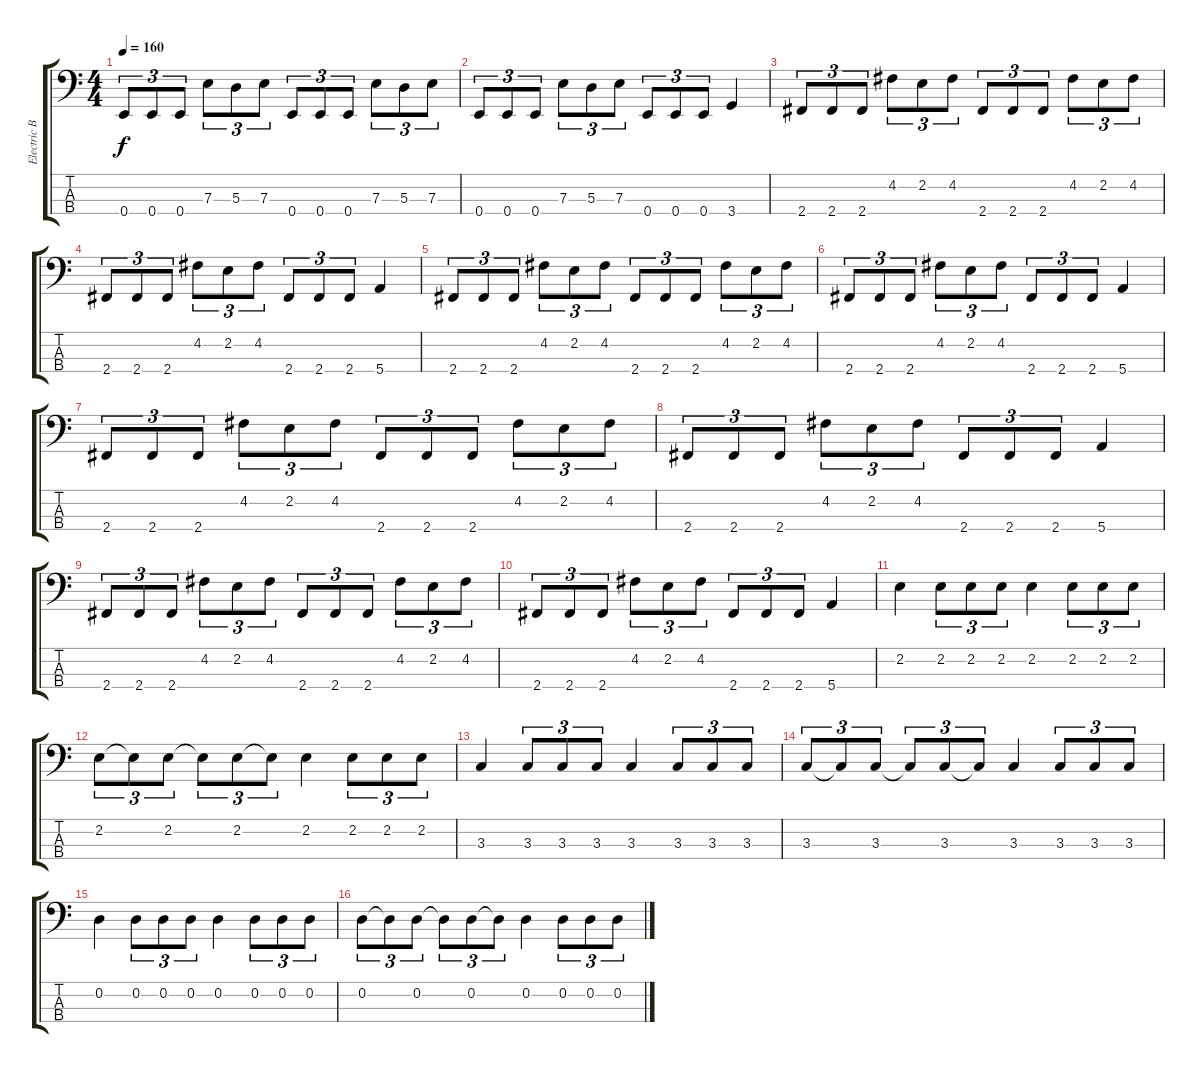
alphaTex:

\track ("Electric Bass (Harris)" "Electric B") {instrument electricbassfinger}
\staff {score tabs}
\tuning (G2 D2 A1 E1) {hide}
\ts (4 4)
\tempo 160
\clef f4
\ks c
0.4.8{tu (3 2) dy f} 0.4.8{tu (3 2)} 0.4.8{tu (3 2)} 7.3.8{tu (3 2)} 5.3.8{tu (3 2)} 7.3.8{tu (3 2)} 0.4.8{tu (3 2)} 0.4.8{tu (3 2)} 0.4.8{tu (3 2)} 7.3.8{tu (3 2)} 5.3.8{tu (3 2)} 7.3.8{tu (3 2)} |
0.4.8{tu (3 2)} 0.4.8{tu (3 2)} 0.4.8{tu (3 2)} 7.3.8{tu (3 2)} 5.3.8{tu (3 2)} 7.3.8{tu (3 2)} 0.4.8{tu (3 2)} 0.4.8{tu (3 2)} 0.4.8{tu (3 2)} 3.4.4 |
2.4.8{tu (3 2)} 2.4.8{tu (3 2)} 2.4.8{tu (3 2)} 4.2.8{tu (3 2)} 2.2.8{tu (3 2)} 4.2.8{tu (3 2)} 2.4.8{tu (3 2)} 2.4.8{tu (3 2)} 2.4.8{tu (3 2)} 4.2.8{tu (3 2)} 2.2.8{tu (3 2)} 4.2.8{tu (3 2)} |
2.4.8{tu (3 2)} 2.4.8{tu (3 2)} 2.4.8{tu (3 2)} 4.2.8{tu (3 2)} 2.2.8{tu (3 2)} 4.2.8{tu (3 2)} 2.4.8{tu (3 2)} 2.4.8{tu (3 2)} 2.4.8{tu (3 2)} 5.4.4 |
2.4.8{tu (3 2)} 2.4.8{tu (3 2)} 2.4.8{tu (3 2)} 4.2.8{tu (3 2)} 2.2.8{tu (3 2)} 4.2.8{tu (3 2)} 2.4.8{tu (3 2)} 2.4.8{tu (3 2)} 2.4.8{tu (3 2)} 4.2.8{tu (3 2)} 2.2.8{tu (3 2)} 4.2.8{tu (3 2)} |
2.4.8{tu (3 2)} 2.4.8{tu (3 2)} 2.4.8{tu (3 2)} 4.2.8{tu (3 2)} 2.2.8{tu (3 2)} 4.2.8{tu (3 2)} 2.4.8{tu (3 2)} 2.4.8{tu (3 2)} 2.4.8{tu (3 2)} 5.4.4 |
2.4.8{tu (3 2)} 2.4.8{tu (3 2)} 2.4.8{tu (3 2)} 4.2.8{tu (3 2)} 2.2.8{tu (3 2)} 4.2.8{tu (3 2)} 2.4.8{tu (3 2)} 2.4.8{tu (3 2)} 2.4.8{tu (3 2)} 4.2.8{tu (3 2)} 2.2.8{tu (3 2)} 4.2.8{tu (3 2)} |
2.4.8{tu (3 2)} 2.4.8{tu (3 2)} 2.4.8{tu (3 2)} 4.2.8{tu (3 2)} 2.2.8{tu (3 2)} 4.2.8{tu (3 2)} 2.4.8{tu (3 2)} 2.4.8{tu (3 2)} 2.4.8{tu (3 2)} 5.4.4 |
2.4.8{tu (3 2)} 2.4.8{tu (3 2)} 2.4.8{tu (3 2)} 4.2.8{tu (3 2)} 2.2.8{tu (3 2)} 4.2.8{tu (3 2)} 2.4.8{tu (3 2)} 2.4.8{tu (3 2)} 2.4.8{tu (3 2)} 4.2.8{tu (3 2)} 2.2.8{tu (3 2)} 4.2.8{tu (3 2)} |
2.4.8{tu (3 2)} 2.4.8{tu (3 2)} 2.4.8{tu (3 2)} 4.2.8{tu (3 2)} 2.2.8{tu (3 2)} 4.2.8{tu (3 2)} 2.4.8{tu (3 2)} 2.4.8{tu (3 2)} 2.4.8{tu (3 2)} 5.4.4 |
2.2.4 2.2.8{tu (3 2)} 2.2.8{tu (3 2)} 2.2.8{tu (3 2)} 2.2.4 2.2.8{tu (3 2)} 2.2.8{tu (3 2)} 2.2.8{tu (3 2)} |
2.2.8{tu (3 2)} 2.2{t}.8{tu (3 2)} 2.2.8{tu (3 2)} 2.2{t}.8{tu (3 2)} 2.2.8{tu (3 2)} 2.2{t}.8{tu (3 2)} 2.2.4 2.2.8{tu (3 2)} 2.2.8{tu (3 2)} 2.2.8{tu (3 2)} |
3.3.4 3.3.8{tu (3 2)} 3.3.8{tu (3 2)} 3.3.8{tu (3 2)} 3.3.4 3.3.8{tu (3 2)} 3.3.8{tu (3 2)} 3.3.8{tu (3 2)} |
3.3.8{tu (3 2)} 3.3{t}.8{tu (3 2)} 3.3.8{tu (3 2)} 3.3{t}.8{tu (3 2)} 3.3.8{tu (3 2)} 3.3{t}.8{tu (3 2)} 3.3.4 3.3.8{tu (3 2)} 3.3.8{tu (3 2)} 3.3.8{tu (3 2)} |
0.2.4 0.2.8{tu (3 2)} 0.2.8{tu (3 2)} 0.2.8{tu (3 2)} 0.2.4 0.2.8{tu (3 2)} 0.2.8{tu (3 2)} 0.2.8{tu (3 2)} |
0.2.8{tu (3 2)} 0.2{t}.8{tu (3 2)} 0.2.8{tu (3 2)} 0.2{t}.8{tu (3 2)} 0.2.8{tu (3 2)} 0.2{t}.8{tu (3 2)} 0.2.4 0.2.8{tu (3 2)} 0.2.8{tu (3 2)} 0.2.8{tu (3 2)}
